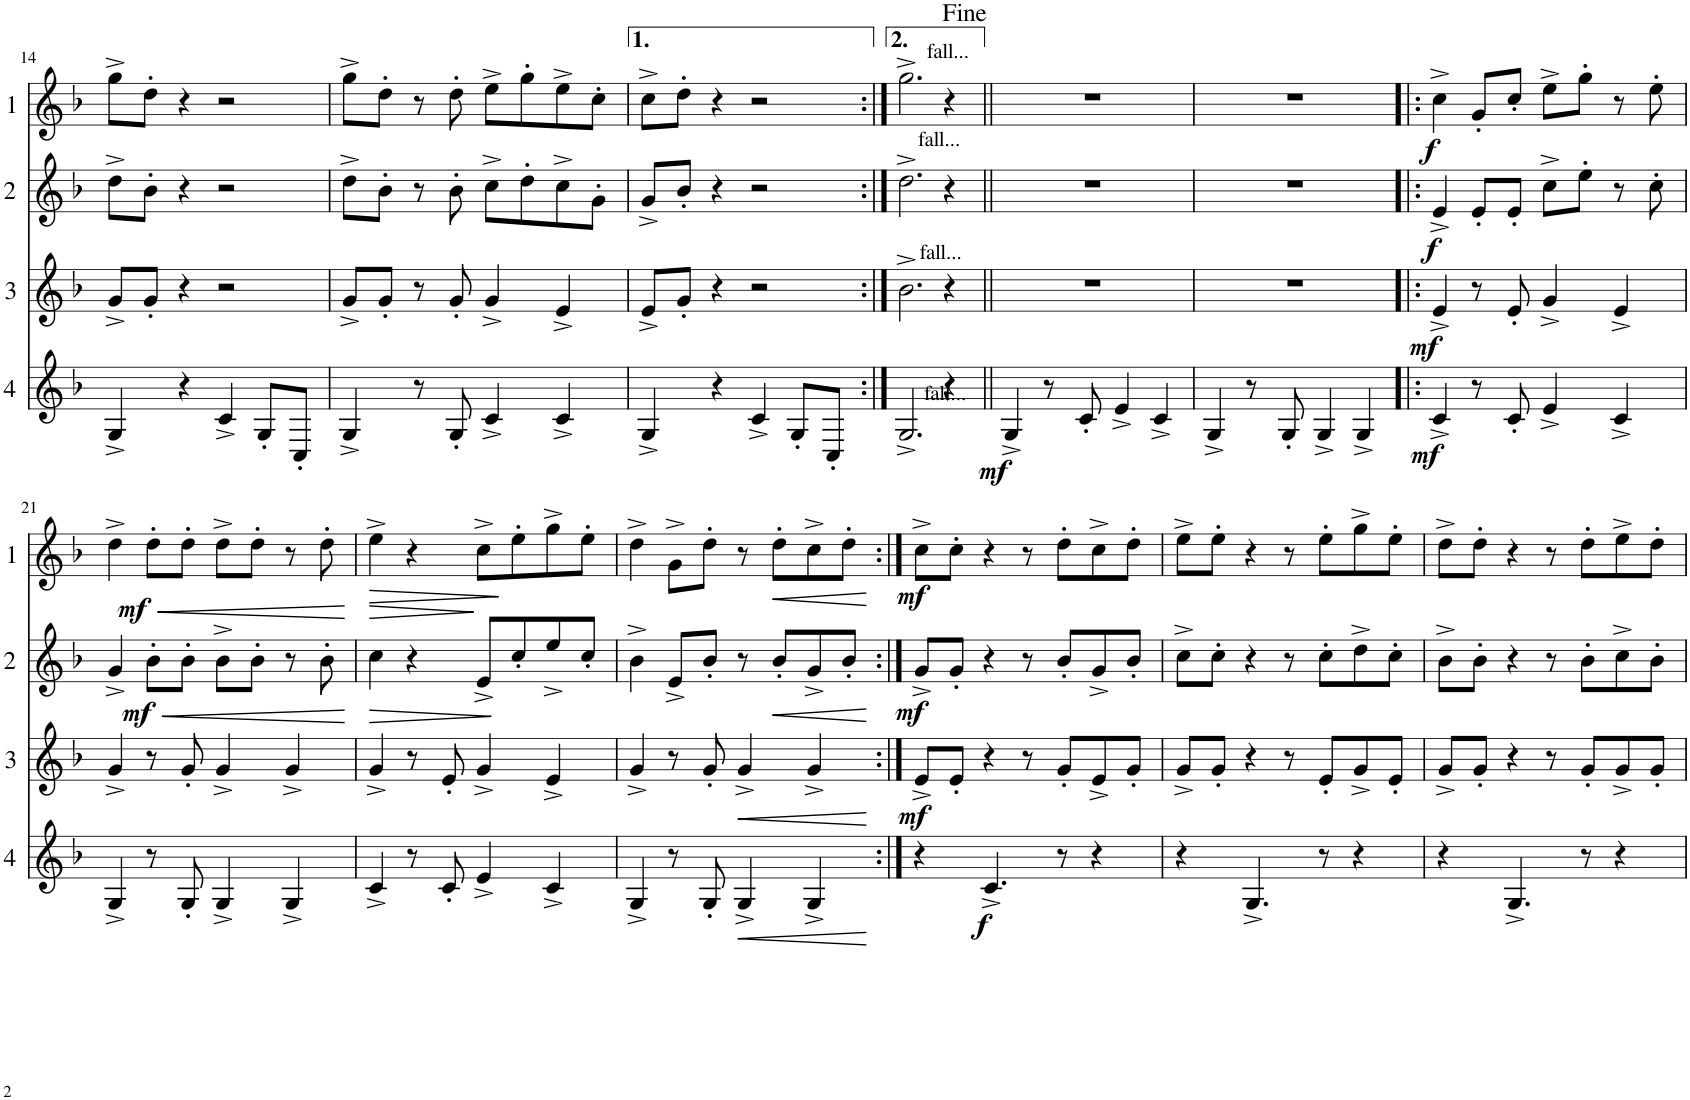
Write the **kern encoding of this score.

**kern	**dynam	**kern	**dynam	**kern	**dynam	**kern	**dynam
*part4	*part4	*part3	*part3	*part2	*part2	*part1	*part1
*staff4	*staff4	*staff3	*staff3	*staff2	*staff2	*staff1	*staff1
*I"Cor 4	*	*I"Cor 3	*	*I"Cor 2	*	*I"Cor 1	*
!!LO:PB:g=z
*clefG2	*	*clefG2	*	*clefG2	*	*clefG2	*
*Trd4c7	*	*Trd4c7	*	*Trd4c7	*	*Trd4c7	*
*k[b-]	*	*k[b-]	*	*k[b-]	*	*k[b-]	*
*M4/4	*	*M4/4	*	*M4/4	*	*M4/4	*
=14	=14	=14	=14	=14	=14	=14	=14
4G^/	.	8g^/L	.	8dd^\L	.	8gg^\L	.
.	.	8g'/J	.	8b-'\J	.	8dd'\J	.
4r	.	4r	.	4r	.	4r	.
4c^/	.	2r	.	2r	.	2r	.
8G'/L	.	.	.	.	.	.	.
8C'/J	.	.	.	.	.	.	.
=15	=15	=15	=15	=15	=15	=15	=15
4G^/	.	8g^/L	.	8dd^\L	.	8gg^\L	.
.	.	8g'/J	.	8b-'\J	.	8dd'\J	.
8r	.	8r	.	8r	.	8r	.
8G'/	.	8g'/	.	8b-'\	.	8dd'\	.
4c^/	.	4g^/	.	8cc^\L	.	8ee^\L	.
.	.	.	.	8dd'\	.	8gg'\	.
4c^/	.	4e^/	.	8cc^\	.	8ee^\	.
.	.	.	.	8g'\J	.	8cc'\J	.
=16	=16	=16	=16	=16	=16	=16	=16
4G^/	.	8e^/L	.	8g^/L	.	8cc^\L	.
.	.	8g'/J	.	8b-'/J	.	8dd'\J	.
4r	.	4r	.	4r	.	4r	.
4c^/	.	2r	.	2r	.	2r	.
8G'/L	.	.	.	.	.	.	.
8C'/J	.	.	.	.	.	.	.
=17:|!	=17:|!	=17:|!	=17:|!	=17:|!	=17:|!	=17:|!	=17:|!
!	!	!	!	!	!	!LO:TX:a:t=fall...	!
!	!	!	!	!LO:TX:a:t=fall...	!	!	!
!	!	!LO:TX:a:t=fall...	!	!	!	!	!
!LO:TX:a:t=fall...	!	!	!	!	!	!	!
2.G^/	.	2.b-^\	.	2.dd^\	.	2.gg^\	.
4r	.	4r	.	4r	.	4r	.
=18||	=18||	=18||	=18||	=18||	=18||	=18||	=18||
!	!LO:DY:b	!	!	!	!	!	!
4G^/	mf	1r	.	1r	.	1r	.
8r	.	.	.	.	.	.	.
8c'/	.	.	.	.	.	.	.
4e^/	.	.	.	.	.	.	.
4c^/	.	.	.	.	.	.	.
=19	=19	=19	=19	=19	=19	=19	=19
4G^/	.	1r	.	1r	.	1r	.
8r	.	.	.	.	.	.	.
8G'/	.	.	.	.	.	.	.
4G^/	.	.	.	.	.	.	.
4G^/	.	.	.	.	.	.	.
=20!|:	=20!|:	=20!|:	=20!|:	=20!|:	=20!|:	=20!|:	=20!|:
!	!LO:DY:b	!	!LO:DY:b	!	!LO:DY:b	!	!LO:DY:b
4c^/	mf	4e^/	mf	4e^/	f	4cc^\	f
8r	.	8r	.	8e'/L	.	8g'/L	.
8c'/	.	8e'/	.	8e'/J	.	8cc'/J	.
4e^/	.	4g^/	.	8cc^\L	.	8ee^\L	.
.	.	.	.	8ee'\J	.	8gg'\J	.
4c^/	.	4e^/	.	8r	.	8r	.
.	.	.	.	8cc'\	.	8ee'\	.
!!LO:LB:g=z
=21	=21	=21	=21	=21	=21	=21	=21
4G^/	.	4g^/	.	4g^/	.	4dd^\	.
!	!	!	!	!	!LO:HP:b	!	!LO:HP:b
!	!	!	!	!	!LO:DY:n=1:b	!	!LO:DY:n=1:b
8r	.	8r	.	8b-'\L	< mf	8dd'\L	< mf
8G'/	.	8g'/	.	8b-'\J	.	8dd'\J	.
4G^/	.	4g^/	.	8b-^\L	.	8dd^\L	.
.	.	.	.	8b-'\J	.	8dd'\J	.
4G^/	.	4g^/	.	8r	.	8r	.
.	.	.	.	8b-'\	.	8dd'\	.
.	.	.	.	.	[	.	[
=22	=22	=22	=22	=22	=22	=22	=22
!	!	!	!	!	!LO:HP:b	!	!LO:HP:b
4c^/	.	4g^/	.	4cc\	>	4ee^\	>
!	!	!	!	!	!	!	!LO:HP:b
8r	.	8r	.	4r	.	4r	>
8c'/	.	8e'/	.	.	.	.	.
4e^/	.	4g^/	.	8e^/L	.	8cc^\L	.
.	.	.	.	8cc'/	.	8ee'\	.
4c^/	.	4e^/	.	8ee^/	.	8gg^\	.
.	.	.	.	8cc'/J	.	8ee'\J	.
.	.	.	.	.	]	.	] ]
=23	=23	=23	=23	=23	=23	=23	=23
4G^/	.	4g^/	.	4b-^\	.	4dd^\	.
8r	.	8r	.	8e^/L	.	8g^\L	.
8G'/	.	8g'/	.	8b-'/J	.	8dd'\J	.
!	!LO:HP:b	!	!LO:HP:b	!	!	!	!
4G^/	<	4g^/	<	8r	.	8r	.
!	!	!	!	!	!LO:HP:b	!	!LO:HP:b
.	.	.	.	8b-'/L	<	8dd'\L	<
4G^/	.	4g^/	.	8g^/	.	8cc^\	.
.	.	.	.	8b-'/J	.	8dd'\J	.
.	[	.	[	.	[	.	[
=24:|!	=24:|!	=24:|!	=24:|!	=24:|!	=24:|!	=24:|!	=24:|!
!	!	!	!LO:DY:b	!	!LO:DY:b	!	!LO:DY:b
4r	.	8e^/L	mf	8g^/L	mf	8cc^\L	mf
.	.	8e'/J	.	8g'/J	.	8cc'\J	.
!	!LO:DY:b	!	!	!	!	!	!
4.c^/	f	4r	.	4r	.	4r	.
.	.	8r	.	8r	.	8r	.
8r	.	8g'/L	.	8b-'/L	.	8dd'\L	.
4r	.	8e^/	.	8g^/	.	8cc^\	.
.	.	8g'/J	.	8b-'/J	.	8dd'\J	.
=25	=25	=25	=25	=25	=25	=25	=25
4r	.	8g^/L	.	8cc^\L	.	8ee^\L	.
.	.	8g'/J	.	8cc'\J	.	8ee'\J	.
4.G^/	.	4r	.	4r	.	4r	.
.	.	8r	.	8r	.	8r	.
8r	.	8e'/L	.	8cc'\L	.	8ee'\L	.
4r	.	8g^/	.	8dd^\	.	8gg^\	.
.	.	8e'/J	.	8cc'\J	.	8ee'\J	.
=26	=26	=26	=26	=26	=26	=26	=26
4r	.	8g^/L	.	8b-^\L	.	8dd^\L	.
.	.	8g'/J	.	8b-'\J	.	8dd'\J	.
4.G^/	.	4r	.	4r	.	4r	.
.	.	8r	.	8r	.	8r	.
8r	.	8g'/L	.	8b-'\L	.	8dd'\L	.
4r	.	8g^/	.	8cc^\	.	8ee^\	.
.	.	8g'/J	.	8b-'\J	.	8dd'\J	.
=	=	=	=	=	=	=	=
*-	*-	*-	*-	*-	*-	*-	*-
